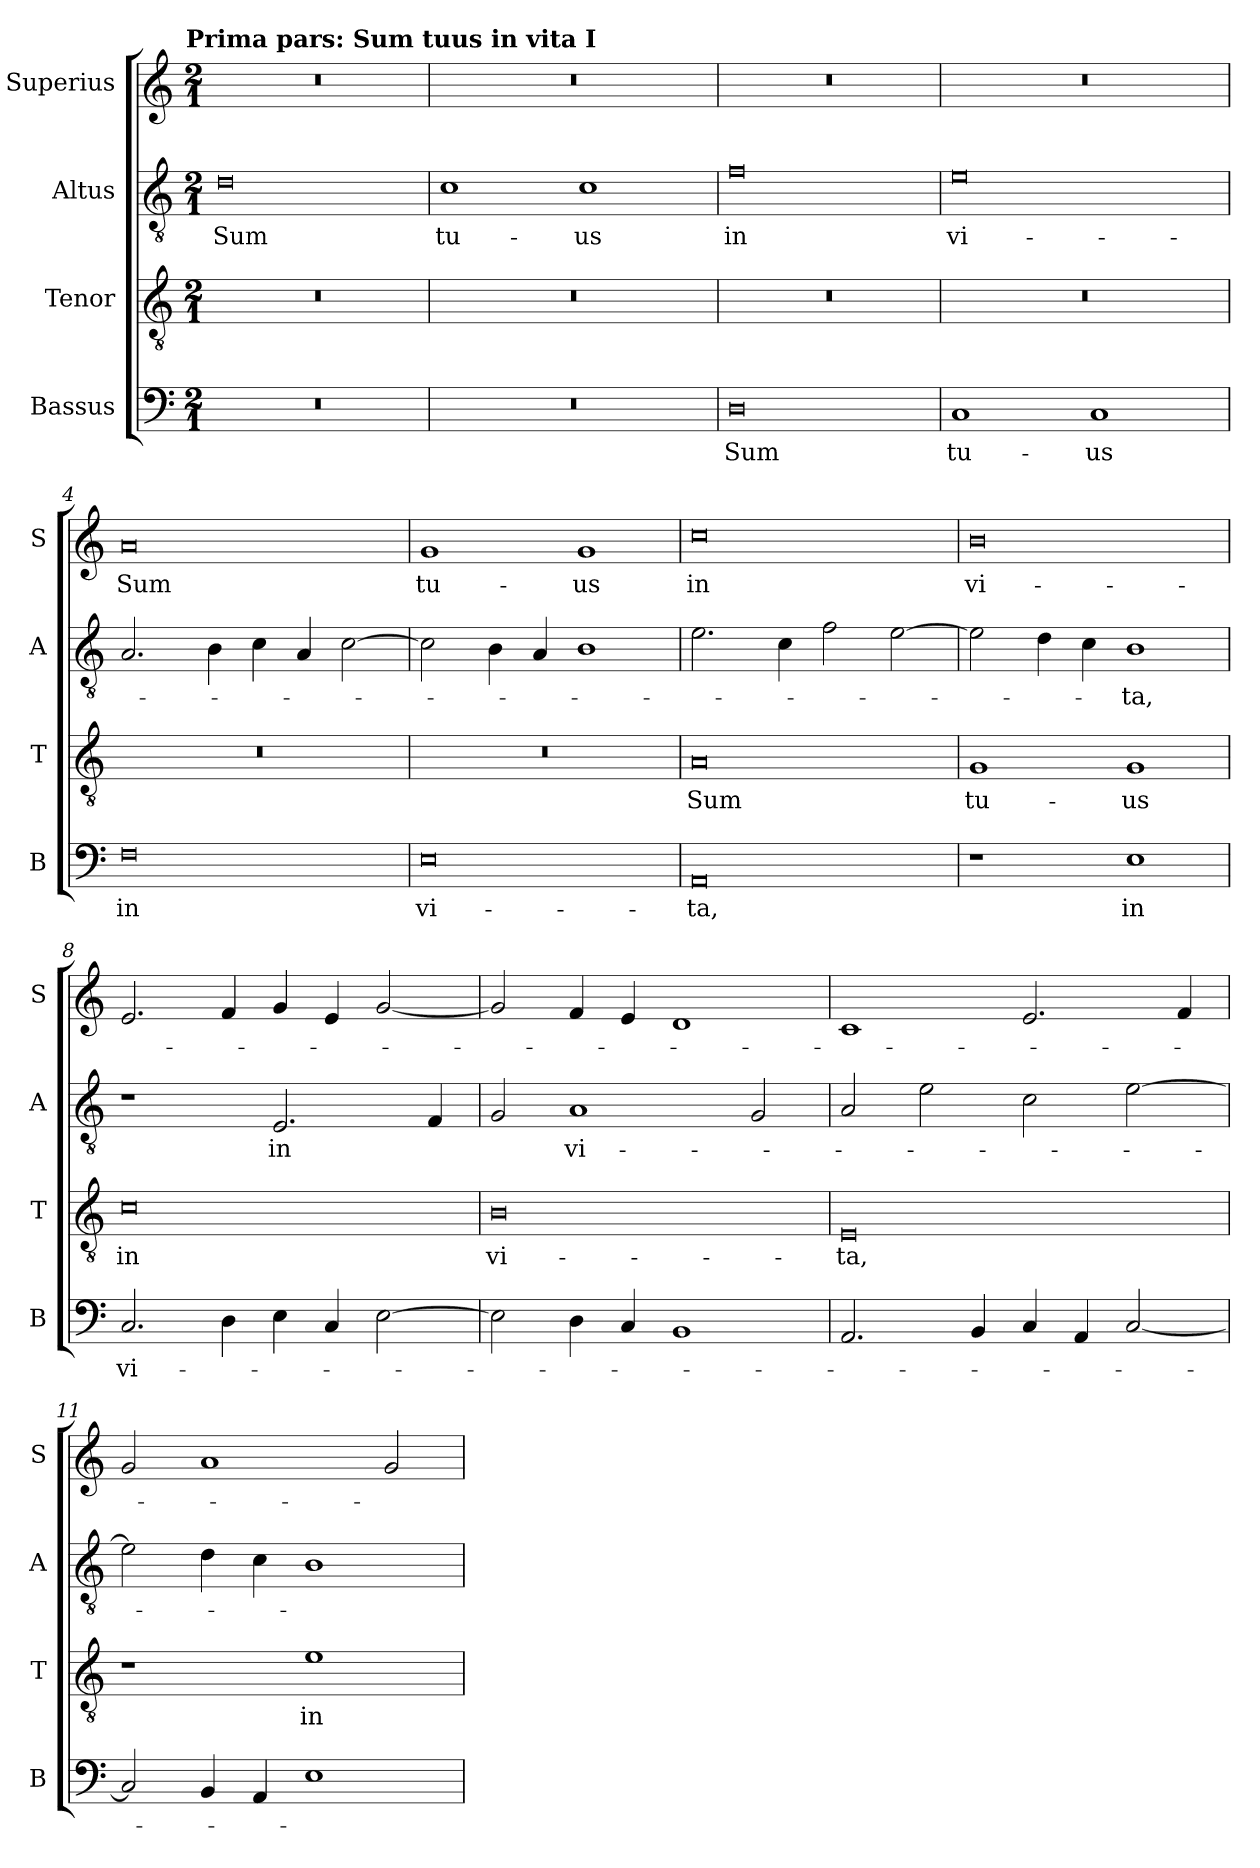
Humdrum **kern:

**kern	**text	**kern	**text	**kern	**text	**kern	**text
*part4	*part4	*part3	*part3	*part2	*part2	*part1	*part1
*staff4	*staff4	*staff3	*staff3	*staff2	*staff2	*staff1	*staff1
*I"Bassus	*	*I"Tenor	*	*I"Altus	*	*I"Superius	*
*I'B	*	*I'T	*	*I'A	*	*I'S	*
*clefF4	*	*clefGv2	*	*clefGv2	*	*clefG2	*
*k[]	*	*k[]	*	*k[]	*	*k[]	*
!!LO:TX:omd:t=Prima pars&colon; Sum tuus in vita I
*M2/1	*	*M2/1	*	*M2/1	*	*M2/1	*
=	=	=	=	=	=	=	=
0r	.	0r	.	0d	Sum	0r	.
=1	=1	=1	=1	=1	=1	=1	=1
0r	.	0r	.	1c	tu-	0r	.
.	.	.	.	1c	-us	.	.
=2	=2	=2	=2	=2	=2	=2	=2
0D	Sum	0r	.	0f	in	0r	.
=3	=3	=3	=3	=3	=3	=3	=3
1C	tu-	0r	.	0e	vi-	0r	.
1C	-us	.	.	.	.	.	.
=4	=4	=4	=4	=4	=4	=4	=4
0F	in	0r	.	2.A	.	0a	Sum
.	.	.	.	4B	.	.	.
.	.	.	.	4c	.	.	.
.	.	.	.	4A	.	.	.
.	.	.	.	[2c	.	.	.
=5	=5	=5	=5	=5	=5	=5	=5
0E	vi-	0r	.	2c]	.	1g	tu-
.	.	.	.	4B	.	.	.
.	.	.	.	4A	.	.	.
.	.	.	.	1B	.	1g	-us
=6	=6	=6	=6	=6	=6	=6	=6
0AA	-ta,	0A	Sum	2.e	.	0cc	in
.	.	.	.	4c	.	.	.
.	.	.	.	2f	.	.	.
.	.	.	.	[2e	.	.	.
=7	=7	=7	=7	=7	=7	=7	=7
1r	.	1G	tu-	2e]	.	0b	vi-
.	.	.	.	4d	.	.	.
.	.	.	.	4c	.	.	.
1E	in	1G	-us	1B	-ta,	.	.
=8	=8	=8	=8	=8	=8	=8	=8
2.C	vi-	0c	in	1r	.	2.e	.
4D	.	.	.	.	.	4f	.
4E	.	.	.	2.E	in	4g	.
4C	.	.	.	.	.	4e	.
[2E	.	.	.	.	.	[2g	.
.	.	.	.	4F	.	.	.
=9	=9	=9	=9	=9	=9	=9	=9
2E]	.	0B	vi-	2G	.	2g]	.
4D	.	.	.	1A	vi-	4f	.
4C	.	.	.	.	.	4e	.
1BB	.	.	.	.	.	1d	.
.	.	.	.	2G	.	.	.
=10	=10	=10	=10	=10	=10	=10	=10
2.AA	.	0E	-ta,	2A	.	1c	.
.	.	.	.	2e	.	.	.
4BB	.	.	.	.	.	.	.
4C	.	.	.	2c	.	2.e	.
4AA	.	.	.	.	.	.	.
[2C	.	.	.	[2e	.	.	.
.	.	.	.	.	.	4f	.
=11	=11	=11	=11	=11	=11	=11	=11
2C]	.	1r	.	2e]	.	2g	.
4BB	.	.	.	4d	.	1a	.
4AA	.	.	.	4c	.	.	.
1E	.	1e	in	1B	.	.	.
.	.	.	.	.	.	2g	.
=	=	=	=	=	=	=	=
*-	*-	*-	*-	*-	*-	*-	*-
